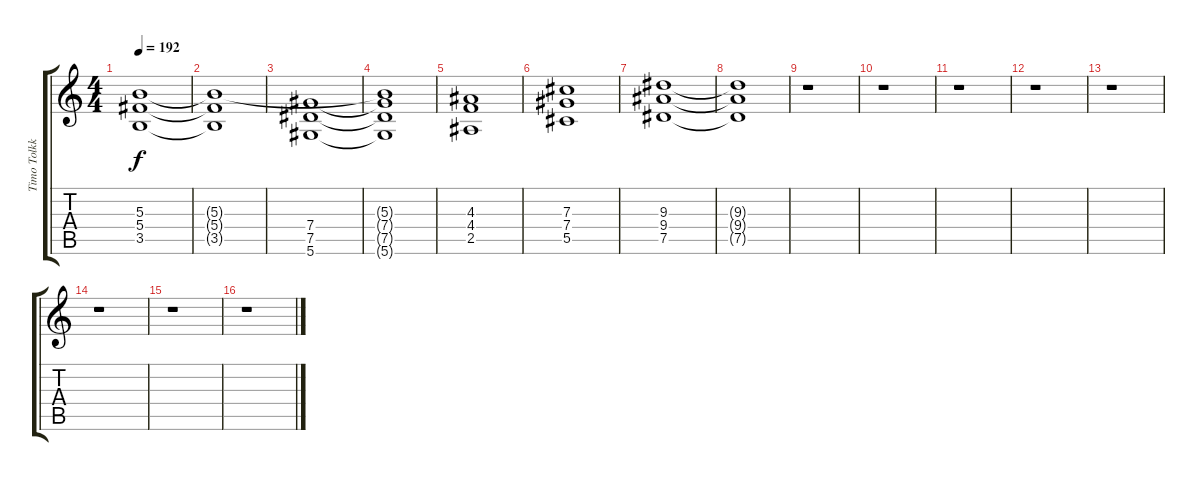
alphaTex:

\track ("Timo Tolkki" "Timo Tolkk") {instrument distortionguitar}
\staff {score tabs}
\tuning (Eb4 Bb3 Gb3 Db3 Ab2 Eb2) {hide}
\ts (4 4)
\tempo 192
\clef g2
\ks c
(5.3 5.4 3.5).1{dy f} |
(5.3{t} 5.4{t} 3.5{t}).1 |
(7.4 7.5 5.6).1 |
(5.3{t} 7.4{t} 7.5{t} 5.6{t}).1 |
(4.3 4.4 2.5).1 |
(7.3 7.4 5.5).1 |
(9.3 9.4 7.5).1 |
(9.3{t} 9.4{t} 7.5{t}).1 |
r.1 |
r.1 |
r.1 |
r.1 |
r.1 |
r.1 |
r.1 |
r.1
